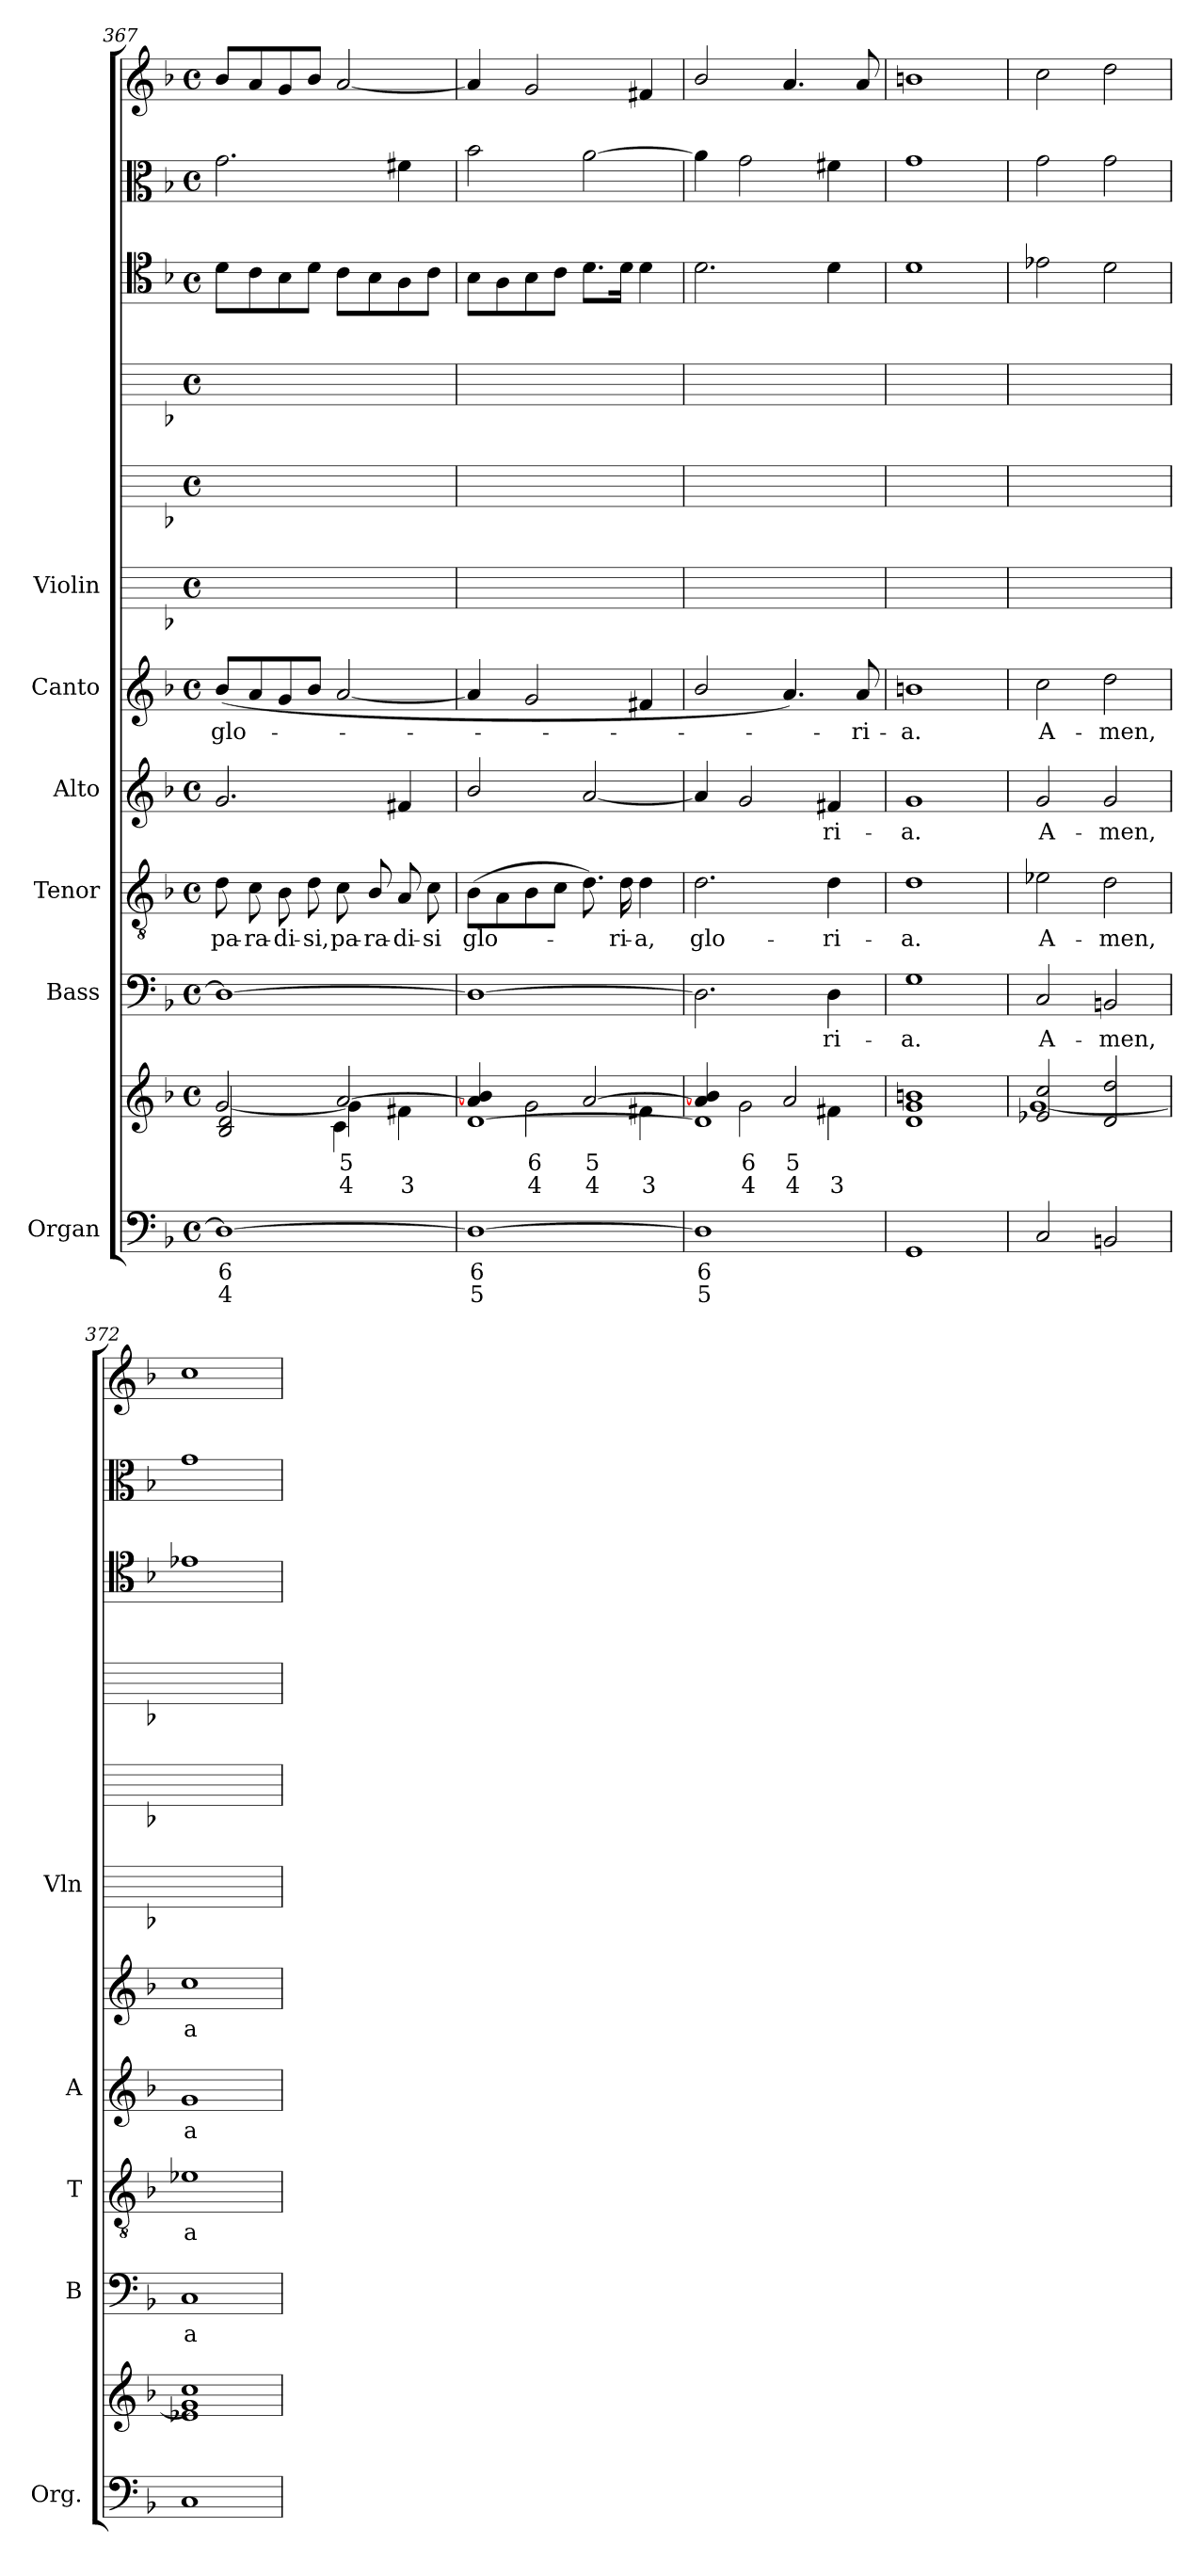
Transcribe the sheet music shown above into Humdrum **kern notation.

**kern	**text	**text	**kern	**text	**text	**kern	**text	**kern	**text	**kern	**text	**kern	**text	**kern	**kern	**kern	**kern	**kern	**kern
*part6	*part6	*part6	*part6	*part6	*part6	*part5	*part5	*part4	*part4	*part3	*part3	*part2	*part2	*part1	*part1	*part1	*part1	*part1	*part1
*staff12	*staff12	*staff12	*staff11	*staff11	*staff11	*staff10	*staff10	*staff9	*staff9	*staff8	*staff8	*staff7	*staff7	*staff6	*staff5	*staff4	*staff3	*staff2	*staff1
*I"Organ	*	*	*	*	*	*I"Bass	*	*I"Tenor	*	*I"Alto	*	*I"Canto	*	*I"Violin	*	*	*	*	*
*I'Org.	*	*	*	*	*	*I'B	*	*I'T	*	*I'A	*	*	*	*I'Vln	*	*	*	*	*
!!LO:LB:g=z
*clefF4	*	*	*clefG2	*	*	*clefF4	*	*clefGv2	*	*clefG2	*	*clefG2	*	*	*	*	*clefC4	*clefC3	*clefG2
*k[b-]	*	*	*k[b-]	*	*	*k[b-]	*	*k[b-]	*	*k[b-]	*	*k[b-]	*	*k[b-]	*k[b-]	*k[b-]	*k[b-]	*k[b-]	*k[b-]
*F:	*	*	*F:	*	*	*F:	*	*F:	*	*F:	*	*F:	*	*F:	*F:	*F:	*F:	*F:	*F:
*M4/4	*	*	*M4/4	*	*	*M4/4	*	*M4/4	*	*M4/4	*	*M4/4	*	*M4/4	*M4/4	*M4/4	*M4/4	*M4/4	*M4/4
*met(c)	*	*	*met(c)	*	*	*met(c)	*	*met(c)	*	*met(c)	*	*met(c)	*	*met(c)	*met(c)	*met(c)	*met(c)	*met(c)	*met(c)
=367	=367	=367	=367	=367	=367	=367	=367	=367	=367	=367	=367	=367	=367	=367	=367	=367	=367	=367	=367
!	!LO:LY:b	!LO:LY:b	!	!	!	!	!	!	!LO:LY:b	!	!	!	!LO:LY:b	!	!	!	!	!	!
*	*	*	*^	*	*	*	*	*	*	*	*	*	*	*	*	*	*	*	*
*	*	*	*	*^	*	*	*	*	*	*	*	*	*	*	*	*	*	*	*	*
1D_	6	4	2ryy	[2g/	2B-/ 2d/	.	.	1D_	.	8d	pa-	2.g	.	(<8b-L	glo-	1ryy	1ryy	1ryy	8dL	2.g	8b-L
!	!	!	!	!	!	!	!	!	!	!	!LO:LY:b	!	!	!	!	!	!	!	!	!	!
.	.	.	.	.	.	.	.	.	.	8c	-ra-	.	.	8a	.	.	.	.	8c	.	8a
!	!	!	!	!	!	!	!	!	!	!	!LO:LY:b	!	!	!	!	!	!	!	!	!	!
.	.	.	.	.	.	.	.	.	.	8B-	-di-	.	.	8g	.	.	.	.	8B-	.	8g
!	!	!	!	!	!	!	!	!	!	!	!LO:LY:b	!	!	!	!	!	!	!	!	!	!
.	.	.	.	.	.	.	.	.	.	8d	-si,	.	.	8b-J	.	.	.	.	8dJ	.	8b-J
!	!	!	!	!	!	!LO:LY:b	!LO:LY:b	!	!	!	!LO:LY:b	!	!	!	!	!	!	!	!	!	!
.	.	.	[2a/	4g\]	4c\	5	4	.	.	8c	pa-	.	.	[2a	.	.	.	.	8cL	.	[2a
!	!	!	!	!	!	!	!	!	!	!	!LO:LY:b	!	!	!	!	!	!	!	!	!	!
.	.	.	.	.	.	.	.	.	.	8B-/	-ra-	.	.	.	.	.	.	.	8B-	.	.
!	!	!	!	!	!	!	!LO:LY:b	!	!	!	!LO:LY:b	!	!	!	!	!	!	!	!	!	!
.	.	.	.	4f#X\	4ryy	.	3	.	.	8A	-di-	4f#X	.	.	.	.	.	.	8A	4f#X	.
!	!	!	!	!	!	!	!	!	!	!	!LO:LY:b	!	!	!	!	!	!	!	!	!	!
.	.	.	.	.	.	.	.	.	.	8c	-si	.	.	.	.	.	.	.	8cJ	.	.
=368	=368	=368	=368	=368	=368	=368	=368	=368	=368	=368	=368	=368	=368	=368	=368	=368	=368	=368	=368	=368	=368
!	!LO:LY:b	!LO:LY:b	!	!	!	!	!	!	!	!	!LO:LY:b	!	!	!	!	!	!	!	!	!	!
1D_	6	5	4a/] 4b-/]	4ryy	[1d	.	.	1D_	.	(>8B-L	glo-	2b-/	.	4a]	.	1ryy	1ryy	1ryy	8B-L	2b-	4a]
.	.	.	.	.	.	.	.	.	.	8A	.	.	.	.	.	.	.	.	8A	.	.
!	!	!	!	!	!	!LO:LY:b	!LO:LY:b	!	!	!	!	!	!	!	!	!	!	!	!	!	!
.	.	.	4ryy	2g\	.	6	4	.	.	8B-	.	.	.	2g/	.	.	.	.	8B-	.	2g
.	.	.	.	.	.	.	.	.	.	8cJ	.	.	.	.	.	.	.	.	8cJ	.	.
!	!	!	!	!	!	!LO:LY:b	!LO:LY:b	!	!	!	!	!	!	!	!	!	!	!	!	!	!
.	.	.	[2a/	.	.	5	4	.	.	8.d)	.	[2a	.	.	.	.	.	.	8.dL	[2a	.
!	!	!	!	!	!	!	!	!	!	!	!LO:LY:b	!	!	!	!	!	!	!	!	!	!
.	.	.	.	.	.	.	.	.	.	16d	ri-	.	.	.	.	.	.	.	16dJ	.	.
!	!	!	!	!	!	!	!LO:LY:b	!	!	!	!LO:LY:b	!	!	!	!	!	!	!	!	!	!
.	.	.	.	4f#X\	.	.	3	.	.	4d	-a,	.	.	4f#X	.	.	.	.	4d	.	4f#X
=369	=369	=369	=369	=369	=369	=369	=369	=369	=369	=369	=369	=369	=369	=369	=369	=369	=369	=369	=369	=369	=369
!	!LO:LY:b	!LO:LY:b	!	!	!	!	!	!	!	!	!LO:LY:b	!	!	!	!	!	!	!	!	!	!
1D]	6	5	4a/] 4b-/]	4ryy	1d]	.	.	2.D]	.	2.d	glo-	4a]	.	2b-/	.	1ryy	1ryy	1ryy	2.d	4a]	2b-/
!	!	!	!	!	!	!LO:LY:b	!LO:LY:b	!	!	!	!	!	!	!	!	!	!	!	!	!	!
.	.	.	4ryy	2g\	.	6	4	.	.	.	.	2g	.	.	.	.	.	.	.	2g	.
!	!	!	!	!	!	!LO:LY:b	!LO:LY:b	!	!	!	!	!	!	!	!	!	!	!	!	!	!
.	.	.	2a/	.	.	5	4	.	.	.	.	.	.	4.a)	.	.	.	.	.	.	4.a
!	!	!	!	!	!	!	!LO:LY:b	!	!LO:LY:b	!	!LO:LY:b	!	!LO:LY:b	!	!	!	!	!	!	!	!
.	.	.	.	4f#X\	.	.	3	4D	ri-	4d	-ri-	4f#X	ri-	.	.	.	.	.	4d	4f#X	.
!	!	!	!	!	!	!	!	!	!	!	!	!	!	!	!LO:LY:b	!	!	!	!	!	!
.	.	.	.	.	.	.	.	.	.	.	.	.	.	8a	ri-	.	.	.	.	.	8a
=370	=370	=370	=370	=370	=370	=370	=370	=370	=370	=370	=370	=370	=370	=370	=370	=370	=370	=370	=370	=370	=370
!	!	!	!	!	!	!	!	!	!LO:LY:b	!	!LO:LY:b	!	!LO:LY:b	!	!LO:LY:b	!	!	!	!	!	!
1GG	.	.	1d/ 1g/ 1bn/	1ryy	1ryy	.	.	1G	-a.	1d	-a.	1g	-a.	1bn	-a.	1ryy	1ryy	1ryy	1d	1g	1bn
=371	=371	=371	=371	=371	=371	=371	=371	=371	=371	=371	=371	=371	=371	=371	=371	=371	=371	=371	=371	=371	=371
!	!	!	!	!	!	!	!	!	!LO:LY:b	!	!LO:LY:b	!	!LO:LY:b	!	!LO:LY:b	!	!	!	!	!	!
2C	.	.	2e-X/ 2cc/	[1g\	1ryy	.	.	2C	A-	2e-X	A-	2g	A-	2cc	A-	1ryy	1ryy	1ryy	2e-X	2g	2cc
!	!	!	!	!	!	!	!	!	!LO:LY:b	!	!LO:LY:b	!	!LO:LY:b	!	!LO:LY:b	!	!	!	!	!	!
2BBn	.	.	2d/ 2dd/	.	.	.	.	2BBn	-men,	2d	-men,	2g	-men,	2dd	-men,	.	.	.	2d	2g	2dd
=372	=372	=372	=372	=372	=372	=372	=372	=372	=372	=372	=372	=372	=372	=372	=372	=372	=372	=372	=372	=372	=372
!	!	!	!	!	!	!	!	!	!LO:LY:b	!	!LO:LY:b	!	!LO:LY:b	!	!LO:LY:b	!	!	!	!	!	!
1C	.	.	1e-X/ 1cc/	1g\]	1ryy	.	.	1C	a-	1e-X	a-	1g	a-	1cc	a-	1ryy	1ryy	1ryy	1e-X	1g	1cc
*	*	*	*v	*v	*v	*	*	*	*	*	*	*	*	*	*	*	*	*	*	*	*
=	=	=	=	=	=	=	=	=	=	=	=	=	=	=	=	=	=	=	=
*-	*-	*-	*-	*-	*-	*-	*-	*-	*-	*-	*-	*-	*-	*-	*-	*-	*-	*-	*-
